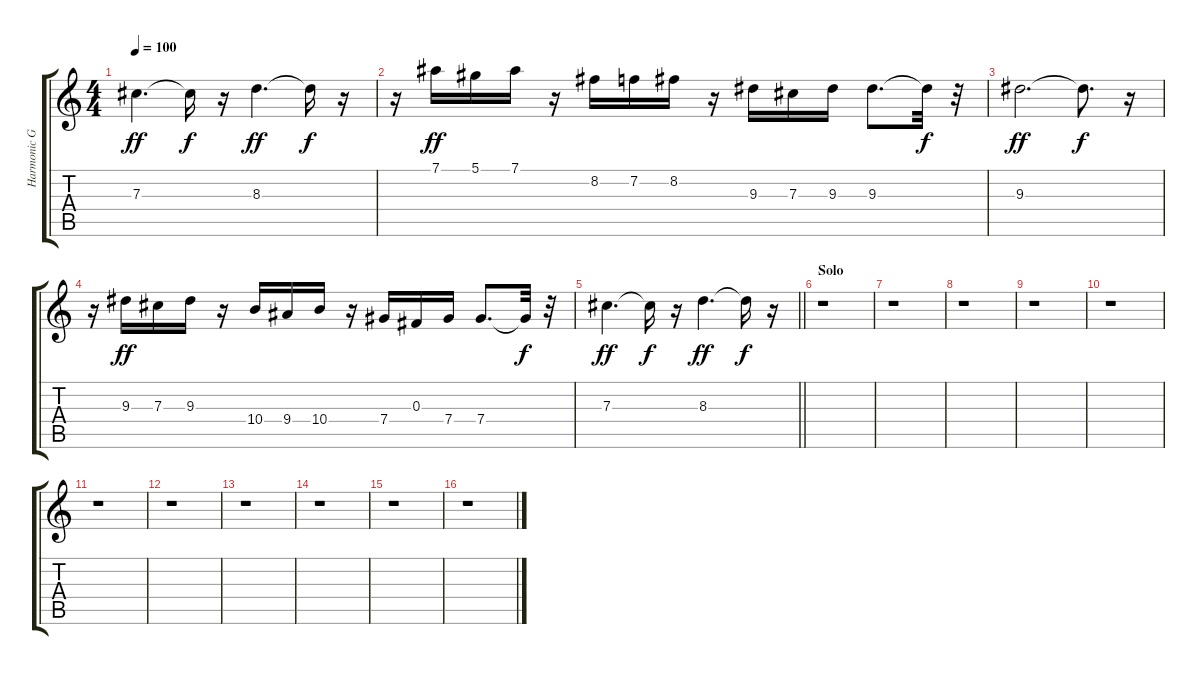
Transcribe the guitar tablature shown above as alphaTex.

\track ("Harmonic Guitar" "Harmonic G") {instrument distortionguitar}
\staff {score tabs}
\tuning (Eb4 Bb3 Gb3 Db3 Ab2 Eb2) {hide}
\ts (4 4)
\tempo 100
\clef g2
\ks c
7.3.4{d dy ff} 7.3{t}.16{dy f} r.16 8.3.4{d dy ff} 8.3{t}.16{dy f} r.16 |
r.16 7.1.16{dy ff} 5.1.16 7.1.16 r.16 8.2.16 7.2.16 8.2.16 r.16 9.3.16 7.3.16 9.3.16 9.3.8{d} 9.3{t}.32{dy f} r.32 |
9.3.2{d dy ff} 9.3{t}.8{d dy f} r.16 |
r.16 9.3.16{dy ff} 7.3.16 9.3.16 r.16 10.4.16 9.4.16 10.4.16 r.16 7.4.16 0.3.16 7.4.16 7.4.8{d} 7.4{t}.32{dy f} r.32 |
\barLineRight lightlight
7.3.4{d dy ff} 7.3{t}.16{dy f} r.16 8.3.4{d dy ff} 8.3{t}.16{dy f} r.16 |
\section ("" "Solo")
r.1 |
r.1 |
r.1 |
r.1 |
r.1 |
r.1 |
r.1 |
r.1 |
r.1 |
r.1 |
r.1
